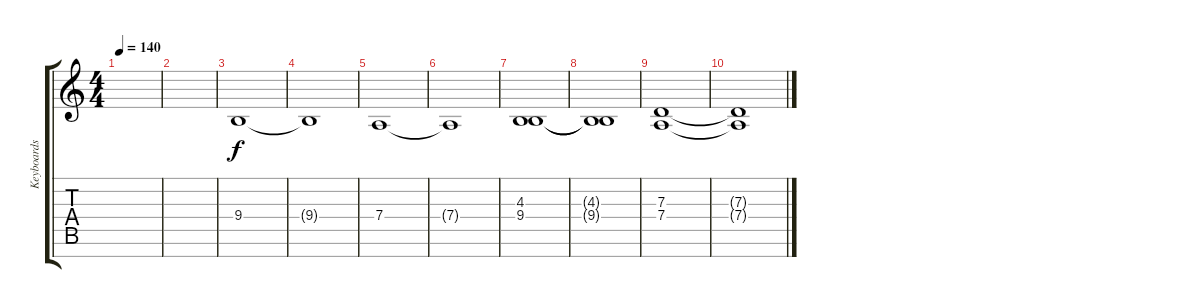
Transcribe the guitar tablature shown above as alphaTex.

\track ("Keyboards" "Keyboards") {instrument pad8sweep}
\staff {score tabs}
\tuning (E4 B3 G3 D3 A2 E2 B1) {hide}
\ts (4 4)
\tempo 140
\clef g2
\ks c
|
|
9.4.1 |
9.4{t}.1 |
7.4.1 |
7.4{t}.1 |
(4.3 9.4).1 |
(4.3{t} 9.4{t}).1 |
(7.3 7.4).1 |
(7.3{t} 7.4{t}).1
